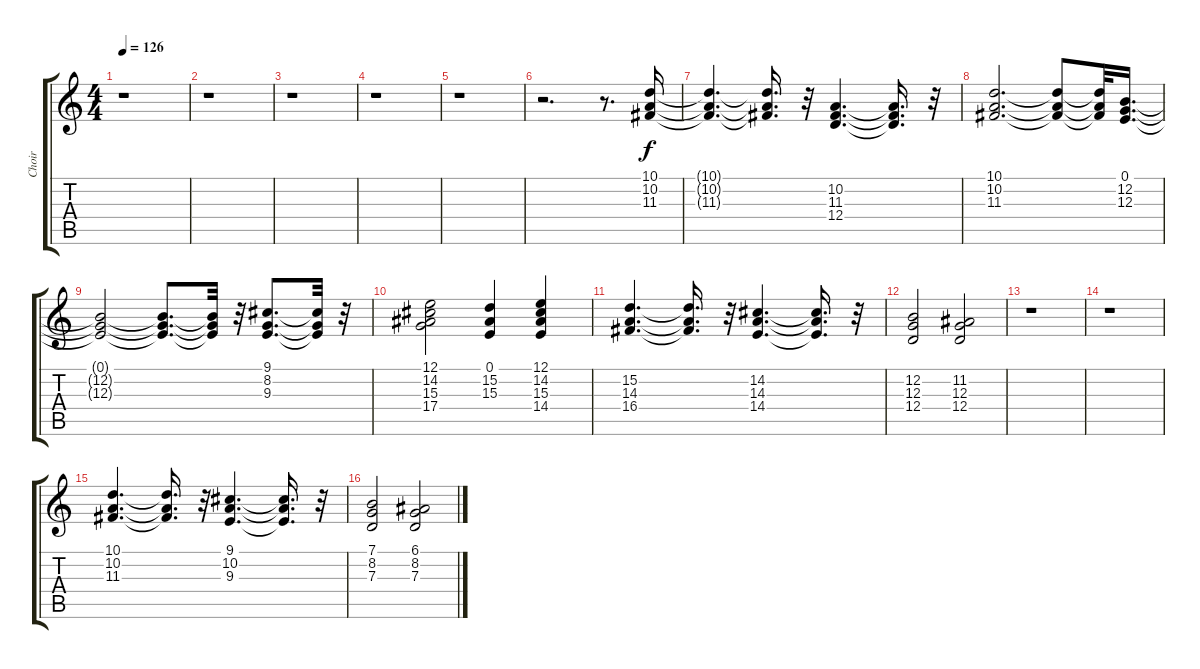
\track ("Choir" "Choir") {instrument choiraahs}
\staff {score tabs}
\tuning (E4 B3 G3 D3 A2 E2) {hide}
\ts (4 4)
\tempo 126
\clef g2
\ks c
r.1{dy f} |
r.1 |
r.1 |
r.1 |
r.1 |
r.2{d} r.8{d} (10.1 10.2 11.3).16 |
(10.1{t} 10.2{t} 11.3{t}).4{d} (10.1{t} 10.2{t} 11.3{t}).16{d} r.32 (10.2 11.3 12.4).4{d} (10.2{t} 11.3{t} 12.4{t}).16{d} r.32 |
(10.1 10.2 11.3).2{d} (10.1{t} 10.2{t} 11.3{t}).8 (10.1{t} 10.2{t} 11.3{t}).32 (0.1 12.2 12.3).16{d} |
(0.1{t} 12.2{t} 12.3{t}).2 (0.1{t} 12.2{t} 12.3{t}).8{d} (0.1{t} 12.2{t} 12.3{t}).32 r.32 (9.1 8.2 9.3).8{d} (9.1{t} 8.2{t} 9.3{t}).32 r.32 |
(12.1 14.2 15.3 17.4).2 (0.1 15.2 15.3).4 (12.1 14.2 15.3 14.4).4 |
(15.2 14.3 16.4).4{d} (15.2{t} 14.3{t} 16.4{t}).16{d} r.32 (14.2 14.3 14.4).4{d} (14.2{t} 14.3{t} 14.4{t}).16{d} r.32 |
(12.2 12.3 12.4).2 (11.2 12.3 12.4).2 |
r.1 |
r.1 |
(10.1 10.2 11.3).4{d} (10.1{t} 10.2{t} 11.3{t}).16{d} r.32 (9.1 10.2 9.3).4{d} (9.1{t} 10.2{t} 9.3{t}).16{d} r.32 |
(7.1 8.2 7.3).2 (6.1 8.2 7.3).2
